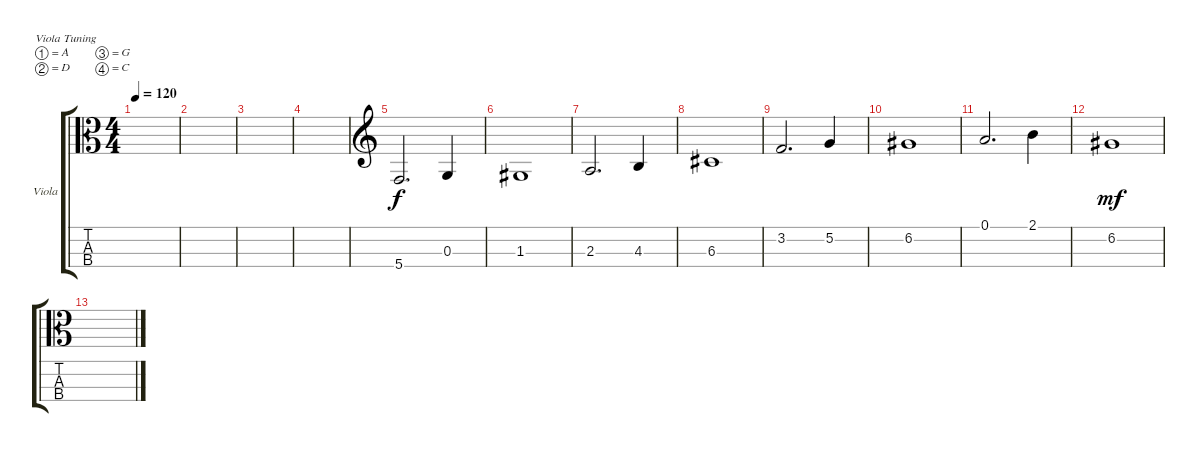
\defaultSystemsLayout 4
\bracketExtendMode groupsimilarinstruments
\firstSystemTrackNameOrientation horizontal
\otherSystemsTrackNameOrientation horizontal
\track ("Viola" "Viola") {instrument viola}
\staff {score tabs}
\tuning (A4 D4 G3 C3)
\ts (4 4)
\tempo 120
\clef c3
\ks c
|
|
|
|
\clef g2
5.4.2{d} 0.3.4 |
1.3.1 |
2.3.2{d} 4.3.4 |
6.3.1 |
3.2.2{d} 5.2.4 |
6.2.1 |
0.1.2{d} 2.1.4 |
6.2.1{dy mf} |
\clef c3
